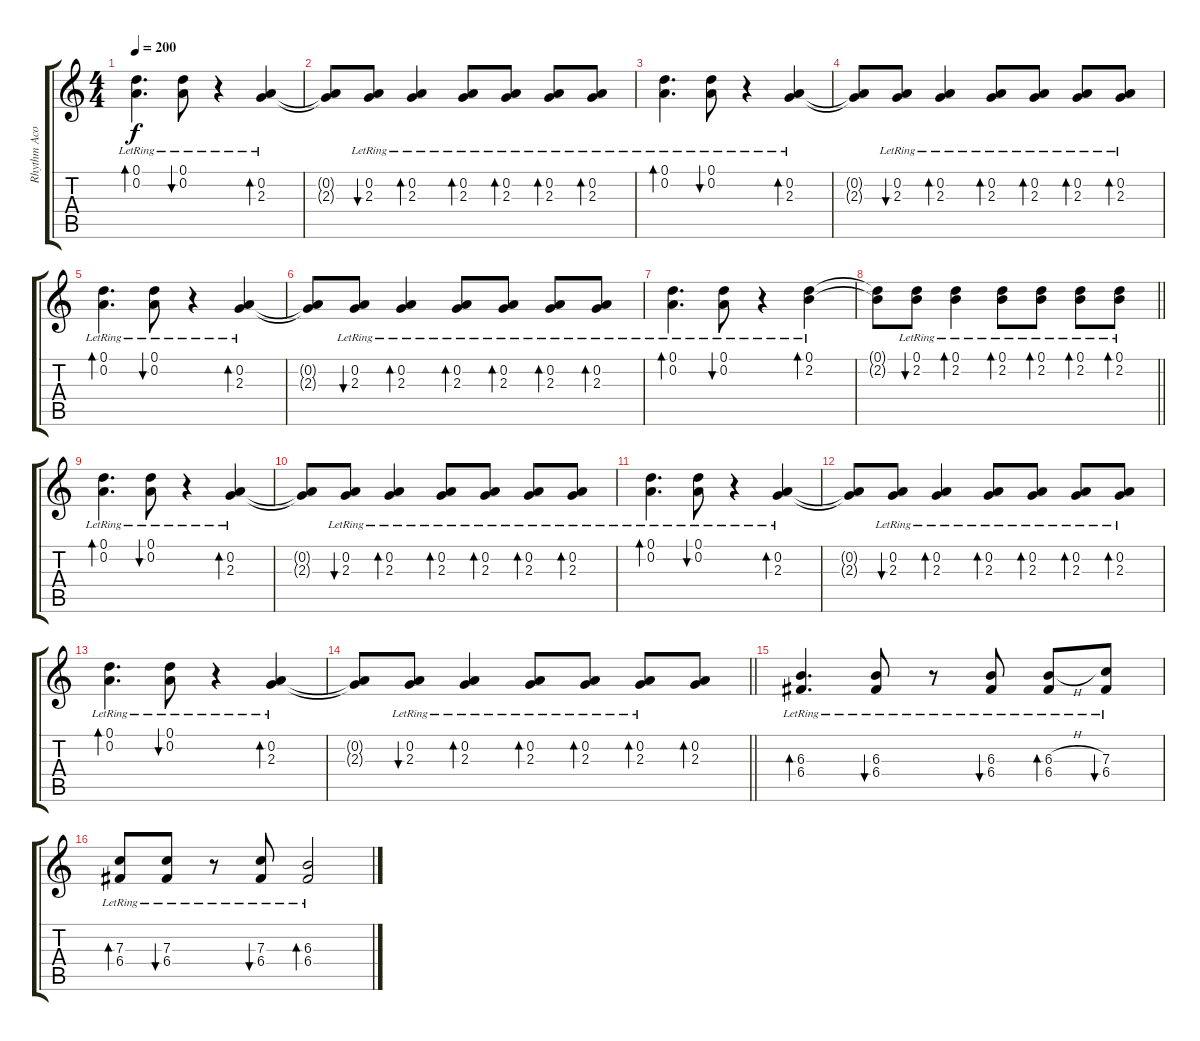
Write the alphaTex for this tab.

\track ("Rhythm Acoustic 2" "Rhythm Aco") {instrument acousticguitarsteel}
\staff {score tabs}
\tuning (D4 A3 F3 C3 G2 D2) {hide}
\ts (4 4)
\tempo 200
\clef g2
\ks c
(0.1{lr} 0.2{lr}).4{d bd 60 dy f} (0.1{lr} 0.2{lr}).8{bu 60} r.4 (0.2{lr} 2.3{lr}).4{bd 60} |
(0.2{t} 2.3{t}).8 (0.2{lr} 2.3{lr}).8{bu 60} (0.2{lr} 2.3{lr}).4{bd 60} (0.2{lr} 2.3{lr}).8{bd 60} (0.2{lr} 2.3{lr}).8{bd 60} (0.2{lr} 2.3{lr}).8{bd 60} (0.2{lr} 2.3).8{bd 60} |
(0.1{lr} 0.2{lr}).4{d bd 60} (0.1{lr} 0.2{lr}).8{bu 60} r.4 (0.2{lr} 2.3{lr}).4{bd 60} |
(0.2{t} 2.3{t}).8 (0.2{lr} 2.3{lr}).8{bu 60} (0.2{lr} 2.3{lr}).4{bd 60} (0.2{lr} 2.3{lr}).8{bd 60} (0.2{lr} 2.3{lr}).8{bd 60} (0.2{lr} 2.3{lr}).8{bd 60} (0.2{lr} 2.3).8{bd 60} |
(0.1{lr} 0.2{lr}).4{d bd 60} (0.1 0.2{lr}).8{bu 60} r.4 (0.2{lr} 2.3{lr}).4{bd 60} |
(0.2{t} 2.3{t}).8 (0.2{lr} 2.3{lr}).8{bu 60} (0.2{lr} 2.3{lr}).4{bd 60} (0.2{lr} 2.3{lr}).8{bd 60} (0.2{lr} 2.3{lr}).8{bd 60} (0.2{lr} 2.3{lr}).8{bd 60} (0.2{lr} 2.3).8{bd 60} |
(0.1{lr} 0.2{lr}).4{d bd 60} (0.1{lr} 0.2{lr}).8{bu 60} r.4 (0.1{lr} 2.2{lr}).4{bd 60} |
\barLineRight lightlight
(0.1{t} 2.2{t}).8 (0.1{lr} 2.2{lr}).8{bu 60} (0.1{lr} 2.2{lr}).4{bd 60} (0.1{lr} 2.2{lr}).8{bd 60} (0.1{lr} 2.2{lr}).8{bd 60} (0.1{lr} 2.2{lr}).8{bd 60} (0.1{lr} 2.2{lr}).8{bd 60} |
(0.1{lr} 0.2{lr}).4{d bd 60} (0.1{lr} 0.2{lr}).8{bu 60} r.4 (0.2{lr} 2.3{lr}).4{bd 60} |
(0.2{t} 2.3{t}).8 (0.2{lr} 2.3{lr}).8{bu 60} (0.2{lr} 2.3{lr}).4{bd 60} (0.2{lr} 2.3{lr}).8{bd 60} (0.2{lr} 2.3{lr}).8{bd 60} (0.2{lr} 2.3{lr}).8{bd 60} (0.2{lr} 2.3).8{bd 60} |
(0.1{lr} 0.2{lr}).4{d bd 60} (0.1{lr} 0.2{lr}).8{bu 60} r.4 (0.2{lr} 2.3{lr}).4{bd 60} |
(0.2{t} 2.3{t}).8 (0.2{lr} 2.3{lr}).8{bu 60} (0.2{lr} 2.3{lr}).4{bd 60} (0.2{lr} 2.3{lr}).8{bd 60} (0.2{lr} 2.3{lr}).8{bd 60} (0.2{lr} 2.3{lr}).8{bd 60} (0.2{lr} 2.3).8{bd 60} |
(0.1{lr} 0.2{lr}).4{d bd 60} (0.1 0.2{lr}).8{bu 60} r.4 (0.2{lr} 2.3{lr}).4{bd 60} |
\barLineRight lightlight
(0.2{t} 2.3{t}).8 (0.2{lr} 2.3{lr}).8{bu 60} (0.2{lr} 2.3{lr}).4{bd 60} (0.2{lr} 2.3{lr}).8{bd 60} (0.2{lr} 2.3{lr}).8{bd 60} (0.2{lr} 2.3{lr}).8{bd 60} (0.2 2.3).8{bd 60} |
(6.3{lr} 6.4{lr}).4{d bd 60} (6.3{lr} 6.4{lr}).8{bu 60} r.8 (6.3{lr} 6.4{lr}).8{bu 60} (6.3{h lr} 6.4{lr}).8{bd 60} (7.3{lr} 6.4{lr}).8{bu 60} |
(7.3{lr} 6.4{lr}).8{bd 60} (7.3{lr} 6.4{lr}).8{bu 60} r.8 (7.3{lr} 6.4{lr}).8{bu 60} (6.3{lr} 6.4{lr}).2{bd 60}
